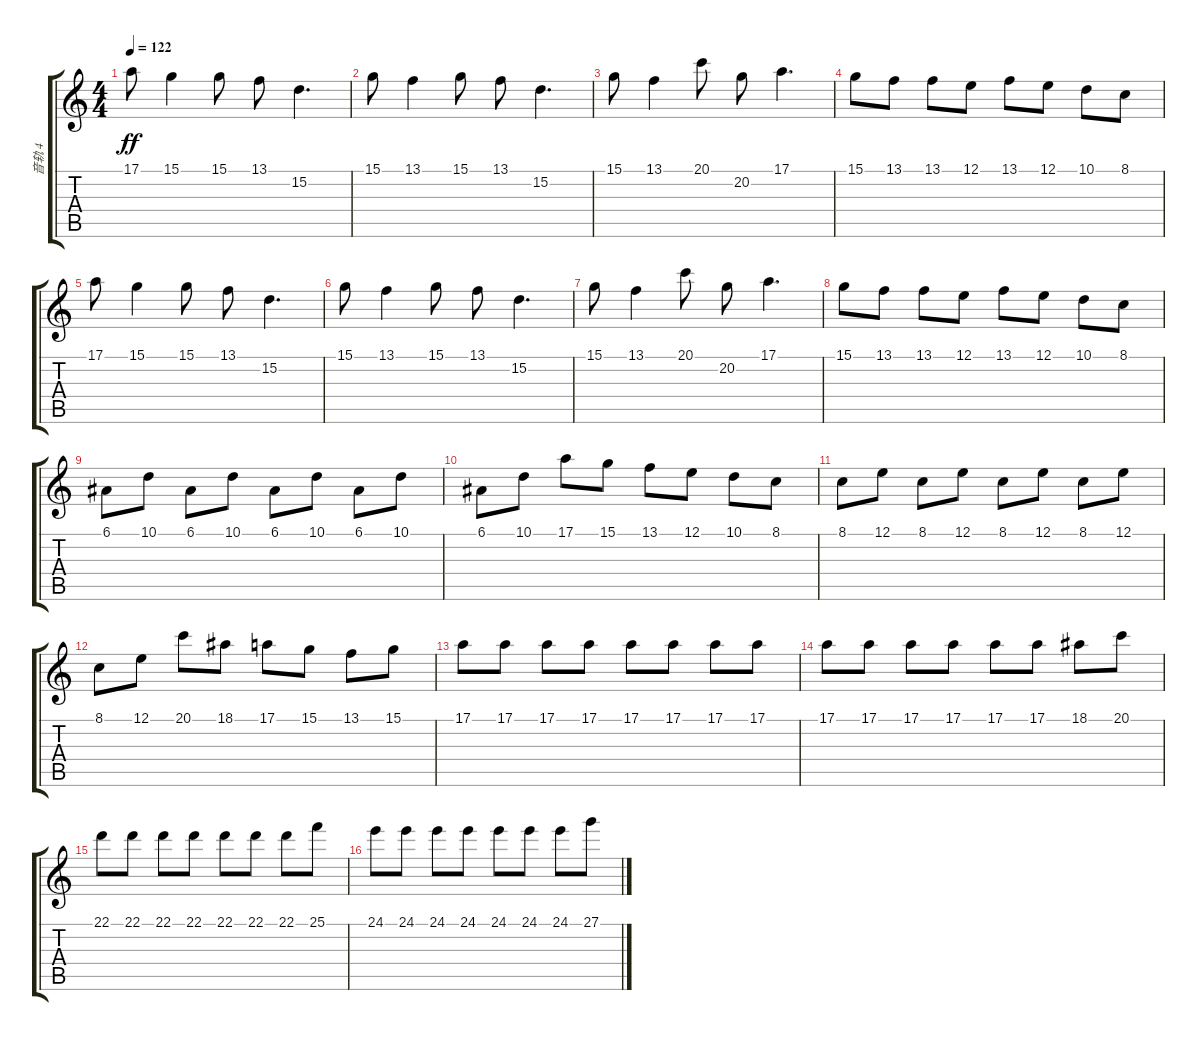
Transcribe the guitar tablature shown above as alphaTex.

\track ("音轨 4" "音轨 4") {instrument acousticgrandpiano}
\staff {score tabs}
\tuning (E4 B3 G3 D3 A2 E2) {hide}
\ts (4 4)
\tempo 122
\clef g2
\ks c
17.1.8{txt "" dy ff instrument acousticgrandpiano} 15.1.4{balance 5} 15.1.8{balance 8} 13.1.8{balance 7} 15.2.4{d} |
15.1.8 13.1.4 15.1.8 13.1.8 15.2.4{d} |
15.1.8 13.1.4 20.1.8 20.2.8 17.1.4{d} |
15.1.8 13.1.8 13.1.8 12.1.8 13.1.8 12.1.8 10.1.8 8.1.8 |
17.1.8 15.1.4 15.1.8 13.1.8 15.2.4{d} |
15.1.8 13.1.4 15.1.8 13.1.8 15.2.4{d} |
15.1.8 13.1.4 20.1.8 20.2.8 17.1.4{d} |
15.1.8{balance 10} 13.1.8{balance 10} 13.1.8{balance 9} 12.1.8{balance 8} 13.1.8{balance 8} 12.1.8{balance 8} 10.1.8{balance 4} 8.1.8{balance 4} |
6.1.8{balance 4} 10.1.8{balance 4} 6.1.8{balance 4} 10.1.8{balance 5} 6.1.8 10.1.8 6.1.8 10.1.8 |
6.1.8 10.1.8 17.1.8 15.1.8 13.1.8 12.1.8 10.1.8 8.1.8 |
8.1.8 12.1.8 8.1.8 12.1.8 8.1.8 12.1.8 8.1.8 12.1.8 |
8.1.8 12.1.8 20.1.8 18.1.8 17.1.8 15.1.8 13.1.8 15.1.8 |
17.1.8 17.1.8 17.1.8 17.1.8 17.1.8 17.1.8 17.1.8 17.1.8 |
17.1.8 17.1.8 17.1.8 17.1.8 17.1.8 17.1.8 18.1.8 20.1.8 |
22.1.8 22.1.8 22.1.8 22.1.8 22.1.8 22.1.8 22.1.8 25.1.8 |
24.1.8 24.1.8 24.1.8 24.1.8 24.1.8 24.1.8 24.1.8 27.1.8
